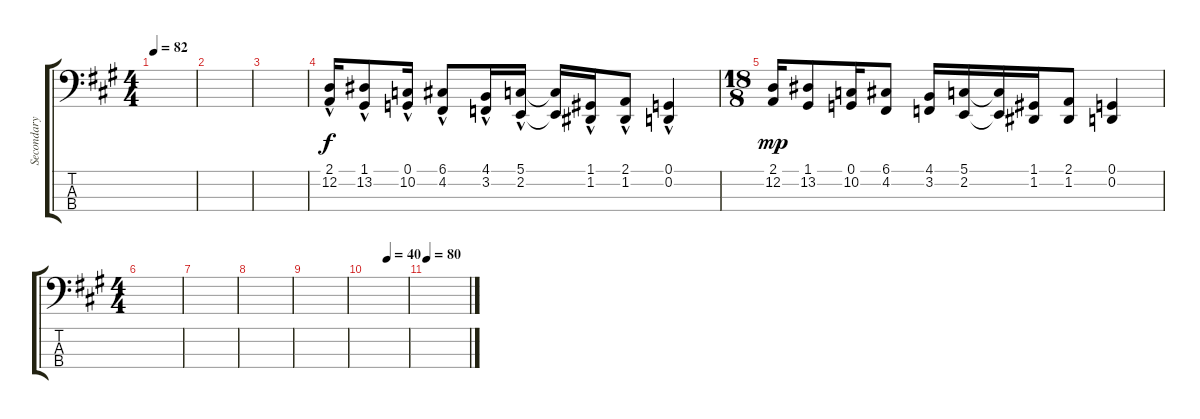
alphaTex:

\track ("Secondary Right Hand" "Secondary ") {instrument acousticgrandpiano}
\staff {score tabs}
\tuning (G2 D2 A1 E1) {hide}
\ts (4 4)
\tempo 82
\clef f4
\ks a
|
|
|
(2.1{hac} 12.2{hac}).16 (1.1{hac} 13.2{hac}).8 (0.1{hac} 10.2{hac}).16 (6.1{hac} 4.2{hac}).8 (4.1{hac} 3.2{hac}).16 (5.1{hac} 2.2{hac}).16 (5.1{t} 2.2{t}).16 (1.1{hac} 1.2{hac}).16 (2.1{hac} 1.2{hac}).8 (0.1{hac} 0.2{hac}).4 |
\ts (18 8)
(2.1 12.2).16{dy mp} (1.1 13.2).8 (0.1 10.2).16 (6.1 4.2).8 (4.1 3.2).16 (5.1 2.2).16 (5.1{t} 2.2{t}).16 (1.1 1.2).16 (2.1 1.2).8 (0.1 0.2).4 |
\ts (4 4)
|
|
|
|
\tempo (40 0.5)
|
\tempo 80
